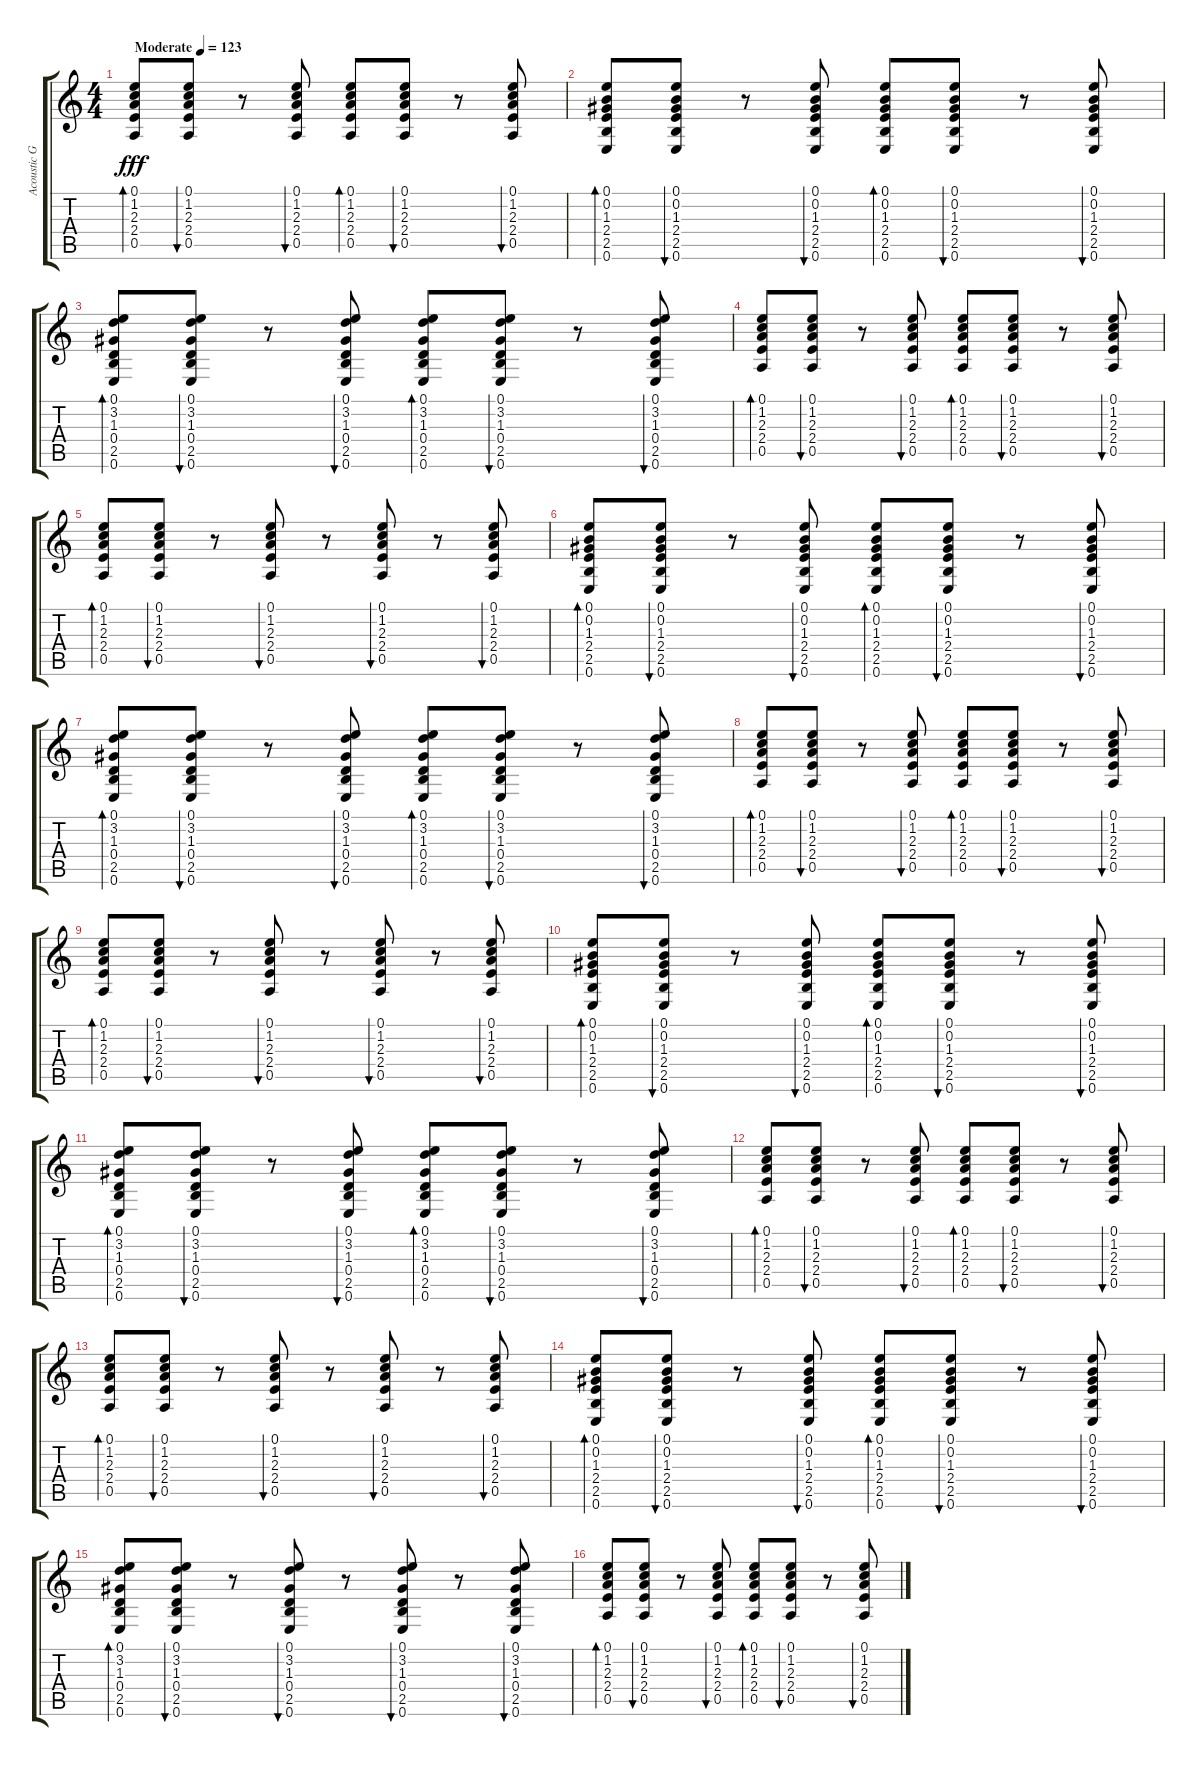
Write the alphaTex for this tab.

\track ("Acoustic Gtr." "Acoustic G") {instrument acousticguitarsteel}
\staff {score tabs}
\tuning (E4 B3 G3 D3 A2 E2) {hide}
\ts (4 4)
\tempo (123 "Moderate")
\clef g2
\ks c
(0.1 1.2 2.3 2.4 0.5).8{bd 120 dy fff instrument acousticguitarsteel} (0.1 1.2 2.3 2.4 0.5).8{bu 60} r.8 (0.1 1.2 2.3 2.4 0.5).8{bu 60} (0.1 1.2 2.3 2.4 0.5).8{bd 60} (0.1 1.2 2.3 2.4 0.5).8{bu 60} r.8 (0.1 1.2 2.3 2.4 0.5).8{bu 60} |
(0.1 0.2 1.3 2.4 2.5 0.6).8{bd 60} (0.1 0.2 1.3 2.4 2.5 0.6).8{bu 60} r.8 (0.1 0.2 1.3 2.4 2.5 0.6).8{bu 60} (0.1 0.2 1.3 2.4 2.5 0.6).8{bd 60} (0.1 0.2 1.3 2.4 2.5 0.6).8{bu 60} r.8 (0.1 0.2 1.3 2.4 2.5 0.6).8{bu 60} |
(0.1 3.2 1.3 0.4 2.5 0.6).8{bd 60} (0.1 3.2 1.3 0.4 2.5 0.6).8{bu 60} r.8 (0.1 3.2 1.3 0.4 2.5 0.6).8{bu 60} (0.1 3.2 1.3 0.4 2.5 0.6).8{bd 60} (0.1 3.2 1.3 0.4 2.5 0.6).8{bu 60} r.8 (0.1 3.2 1.3 0.4 2.5 0.6).8{bu 60} |
(0.1 1.2 2.3 2.4 0.5).8{bd 60} (0.1 1.2 2.3 2.4 0.5).8{bu 60} r.8 (0.1 1.2 2.3 2.4 0.5).8{bu 60} (0.1 1.2 2.3 2.4 0.5).8{bd 60} (0.1 1.2 2.3 2.4 0.5).8{bu 60} r.8 (0.1 1.2 2.3 2.4 0.5).8{bu 60} |
(0.1 1.2 2.3 2.4 0.5).8{bd 60} (0.1 1.2 2.3 2.4 0.5).8{bu 60} r.8 (0.1 1.2 2.3 2.4 0.5).8{bu 60} r.8 (0.1 1.2 2.3 2.4 0.5).8{bu 60} r.8 (0.1 1.2 2.3 2.4 0.5).8{bu 60} |
(0.1 0.2 1.3 2.4 2.5 0.6).8{bd 60} (0.1 0.2 1.3 2.4 2.5 0.6).8{bu 60} r.8 (0.1 0.2 1.3 2.4 2.5 0.6).8{bu 60} (0.1 0.2 1.3 2.4 2.5 0.6).8{bd 60} (0.1 0.2 1.3 2.4 2.5 0.6).8{bu 60} r.8 (0.1 0.2 1.3 2.4 2.5 0.6).8{bu 60} |
(0.1 3.2 1.3 0.4 2.5 0.6).8{bd 60} (0.1 3.2 1.3 0.4 2.5 0.6).8{bu 60} r.8 (0.1 3.2 1.3 0.4 2.5 0.6).8{bu 60} (0.1 3.2 1.3 0.4 2.5 0.6).8{bd 60} (0.1 3.2 1.3 0.4 2.5 0.6).8{bu 60} r.8 (0.1 3.2 1.3 0.4 2.5 0.6).8{bu 60} |
(0.1 1.2 2.3 2.4 0.5).8{bd 60} (0.1 1.2 2.3 2.4 0.5).8{bu 60} r.8 (0.1 1.2 2.3 2.4 0.5).8{bu 60} (0.1 1.2 2.3 2.4 0.5).8{bd 60} (0.1 1.2 2.3 2.4 0.5).8{bu 60} r.8 (0.1 1.2 2.3 2.4 0.5).8{bu 60} |
(0.1 1.2 2.3 2.4 0.5).8{bd 60} (0.1 1.2 2.3 2.4 0.5).8{bu 60} r.8 (0.1 1.2 2.3 2.4 0.5).8{bu 60} r.8 (0.1 1.2 2.3 2.4 0.5).8{bu 60} r.8 (0.1 1.2 2.3 2.4 0.5).8{bu 60} |
(0.1 0.2 1.3 2.4 2.5 0.6).8{bd 60} (0.1 0.2 1.3 2.4 2.5 0.6).8{bu 60} r.8 (0.1 0.2 1.3 2.4 2.5 0.6).8{bu 60} (0.1 0.2 1.3 2.4 2.5 0.6).8{bd 60} (0.1 0.2 1.3 2.4 2.5 0.6).8{bu 60} r.8 (0.1 0.2 1.3 2.4 2.5 0.6).8{bu 60} |
(0.1 3.2 1.3 0.4 2.5 0.6).8{bd 60} (0.1 3.2 1.3 0.4 2.5 0.6).8{bu 60} r.8 (0.1 3.2 1.3 0.4 2.5 0.6).8{bu 60} (0.1 3.2 1.3 0.4 2.5 0.6).8{bd 60} (0.1 3.2 1.3 0.4 2.5 0.6).8{bu 60} r.8 (0.1 3.2 1.3 0.4 2.5 0.6).8{bu 60} |
(0.1 1.2 2.3 2.4 0.5).8{bd 60} (0.1 1.2 2.3 2.4 0.5).8{bu 60} r.8 (0.1 1.2 2.3 2.4 0.5).8{bu 60} (0.1 1.2 2.3 2.4 0.5).8{bd 60} (0.1 1.2 2.3 2.4 0.5).8{bu 60} r.8 (0.1 1.2 2.3 2.4 0.5).8{bu 60} |
(0.1 1.2 2.3 2.4 0.5).8{bd 60} (0.1 1.2 2.3 2.4 0.5).8{bu 60} r.8 (0.1 1.2 2.3 2.4 0.5).8{bu 60} r.8 (0.1 1.2 2.3 2.4 0.5).8{bu 60} r.8 (0.1 1.2 2.3 2.4 0.5).8{bu 60} |
(0.1 0.2 1.3 2.4 2.5 0.6).8{bd 60} (0.1 0.2 1.3 2.4 2.5 0.6).8{bu 60} r.8 (0.1 0.2 1.3 2.4 2.5 0.6).8{bu 60} (0.1 0.2 1.3 2.4 2.5 0.6).8{bd 60} (0.1 0.2 1.3 2.4 2.5 0.6).8{bu 60} r.8 (0.1 0.2 1.3 2.4 2.5 0.6).8{bu 60} |
(0.1 3.2 1.3 0.4 2.5 0.6).8{bd 60} (0.1 3.2 1.3 0.4 2.5 0.6).8{bu 60} r.8 (0.1 3.2 1.3 0.4 2.5 0.6).8{bu 60} r.8 (0.1 3.2 1.3 0.4 2.5 0.6).8{bu 60} r.8 (0.1 3.2 1.3 0.4 2.5 0.6).8{bu 60} |
(0.1 1.2 2.3 2.4 0.5).8{bd 60} (0.1 1.2 2.3 2.4 0.5).8{bu 60} r.8 (0.1 1.2 2.3 2.4 0.5).8{bu 60} (0.1 1.2 2.3 2.4 0.5).8{bd 60} (0.1 1.2 2.3 2.4 0.5).8{bu 60} r.8 (0.1 1.2 2.3 2.4 0.5).8{bu 60}
